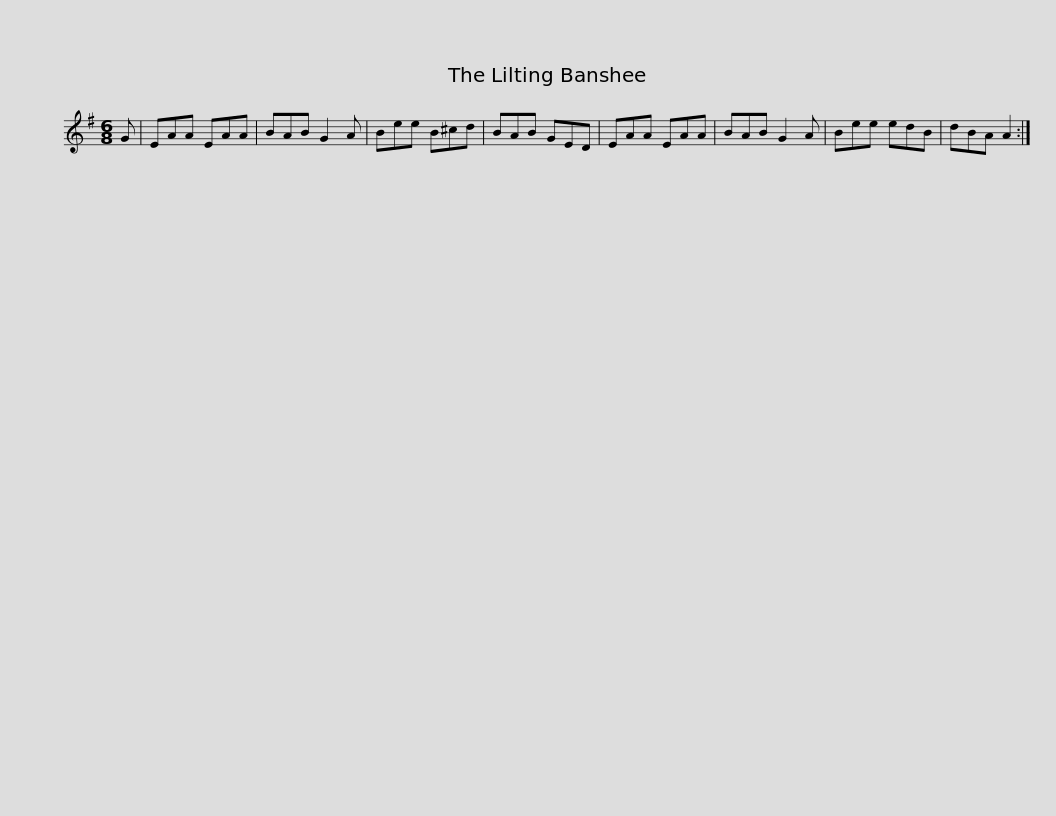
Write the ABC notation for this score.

X:1
L:1/8
M:6/8
I:linebreak $
K:G
V:1 treble
V:1
 G | EAA EAA | BAB G2 A | Bee B^cd | BAB GED | %5
 EAA EAA | BAB G2 A | Bee edB |$ dBA A2 :| %9
